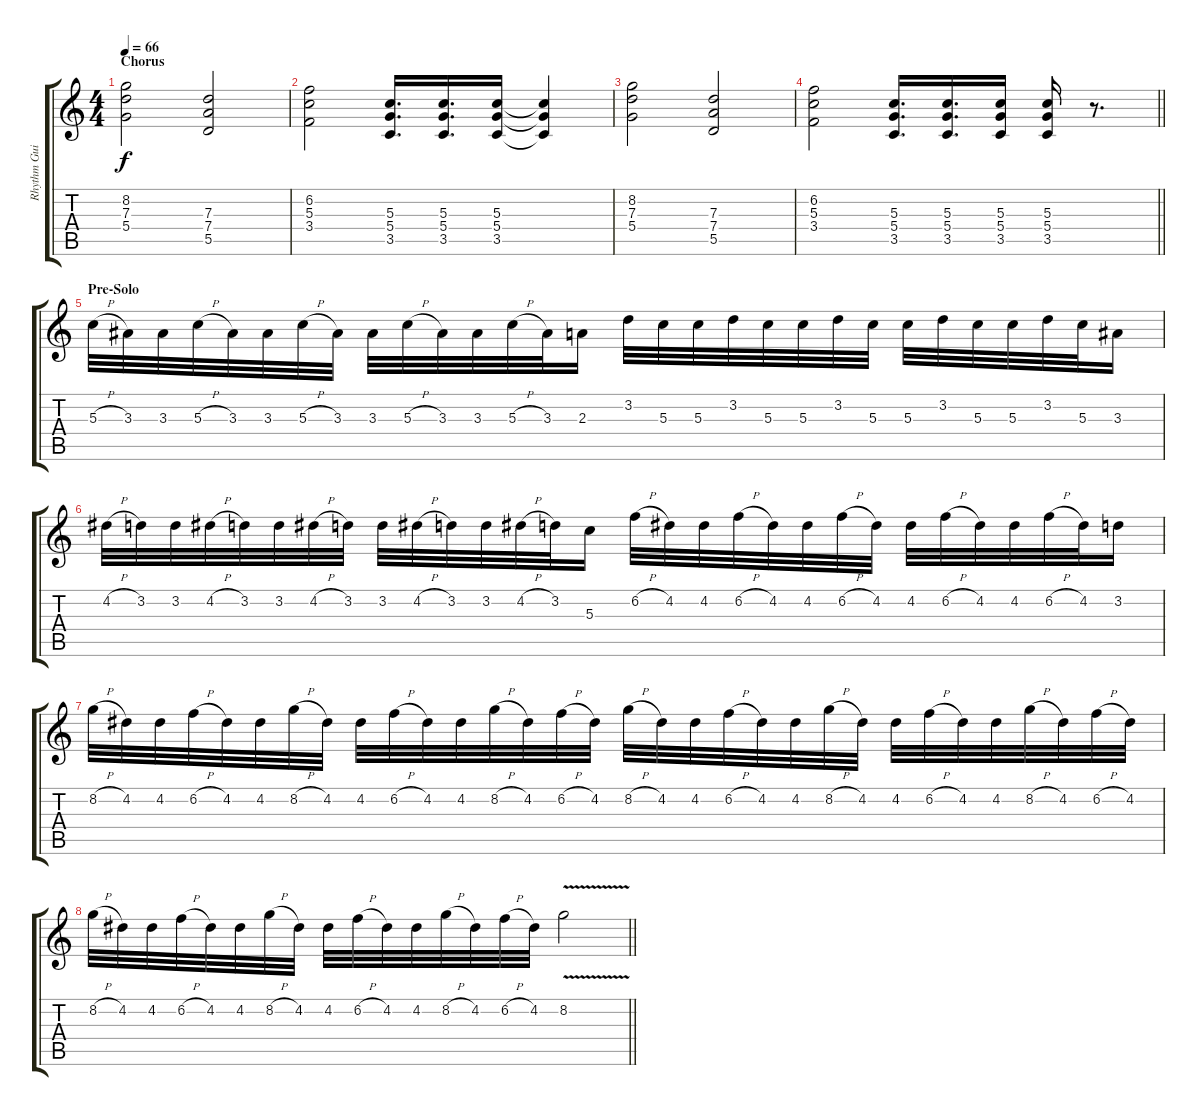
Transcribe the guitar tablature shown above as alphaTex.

\track ("Rhythm Guitar" "Rhythm Gui") {instrument distortionguitar}
\staff {score tabs}
\tuning (E4 B3 G3 D3 A2 E2) {hide}
\ts (4 4)
\section ("" "Chorus")
\tempo 66
\clef g2
\ks c
(8.2 7.3 5.4).2{dy f} (7.3 7.4 5.5).2 |
(6.2 5.3 3.4).2 (5.3 5.4 3.5).16{d} (5.3 5.4 3.5).16{d} (5.3 5.4 3.5).16 (5.3{t} 5.4{t} 3.5{t}).4 |
(8.2 7.3 5.4).2 (7.3 7.4 5.5).2 |
\barLineRight lightlight
(6.2 5.3 3.4).2 (5.3 5.4 3.5).16{d} (5.3 5.4 3.5).16{d} (5.3 5.4 3.5).16 (5.3 5.4 3.5).16 r.8{d} |
\section ("" "Pre-Solo")
5.3{h}.32 3.3.32 3.3.32 5.3{h}.32 3.3.32 3.3.32 5.3{h}.32 3.3.32 3.3.32 5.3{h}.32 3.3.32 3.3.32 5.3{h}.32 3.3.32 2.3.16 3.2.32 5.3.32 5.3.32 3.2.32 5.3.32 5.3.32 3.2.32 5.3.32 5.3.32 3.2.32 5.3.32 5.3.32 3.2.32 5.3.32 3.3.16 |
4.2{h}.32 3.2.32 3.2.32 4.2{h}.32 3.2.32 3.2.32 4.2{h}.32 3.2.32 3.2.32 4.2{h}.32 3.2.32 3.2.32 4.2{h}.32 3.2.32 5.3.16 6.2{h}.32 4.2.32 4.2.32 6.2{h}.32 4.2.32 4.2.32 6.2{h}.32 4.2.32 4.2.32 6.2{h}.32 4.2.32 4.2.32 6.2{h}.32 4.2.32 3.2.16 |
8.2{h}.32 4.2.32 4.2.32 6.2{h}.32 4.2.32 4.2.32 8.2{h}.32 4.2.32 4.2.32 6.2{h}.32 4.2.32 4.2.32 8.2{h}.32 4.2.32 6.2{h}.32 4.2.32 8.2{h}.32 4.2.32 4.2.32 6.2{h}.32 4.2.32 4.2.32 8.2{h}.32 4.2.32 4.2.32 6.2{h}.32 4.2.32 4.2.32 8.2{h}.32 4.2.32 6.2{h}.32 4.2.32 |
\barLineRight lightlight
8.2{h}.32 4.2.32 4.2.32 6.2{h}.32 4.2.32 4.2.32 8.2{h}.32 4.2.32 4.2.32 6.2{h}.32 4.2.32 4.2.32 8.2{h}.32 4.2.32 6.2{h}.32 4.2.32 8.2{v}.2
